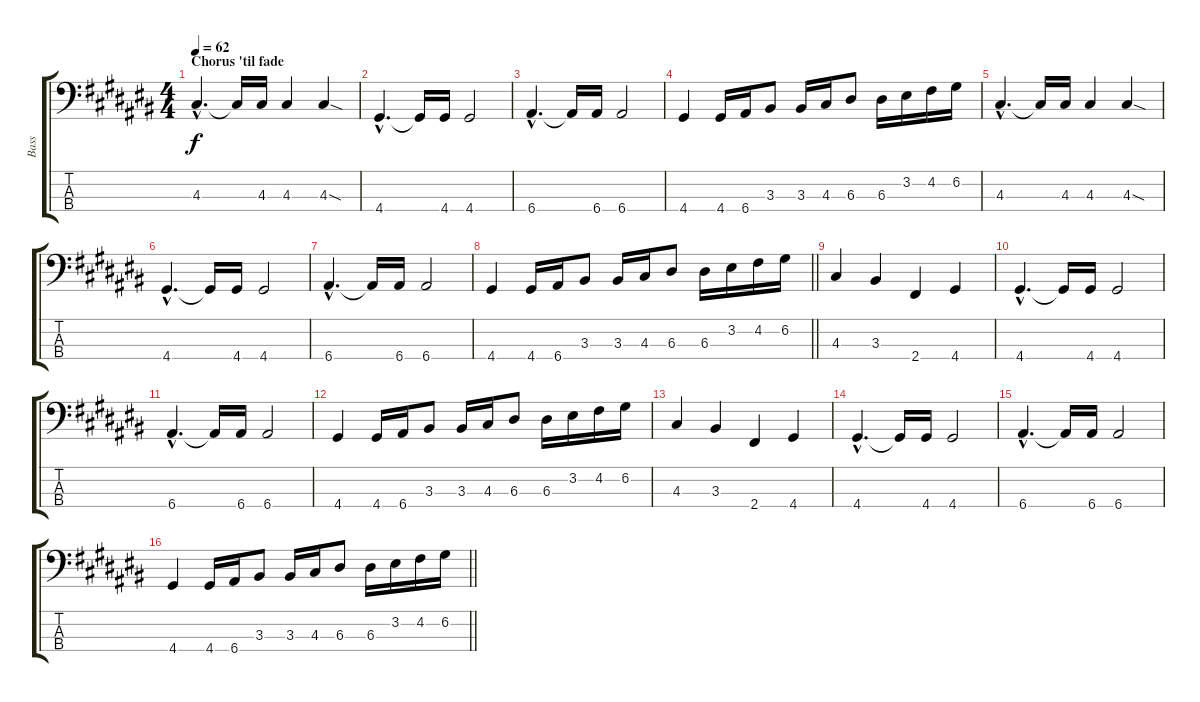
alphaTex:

\track ("Bass" "Bass") {instrument electricbassfinger}
\staff {score tabs}
\tuning (G2 D2 A1 E1) {hide}
\ts (4 4)
\section ("" "Chorus 'til fade")
\tempo 62
\clef f4
\ks c#
4.3{hac}.4{d dy f} 4.3{t}.16 4.3.16 4.3.4 4.3{sod}.4 |
4.4{hac}.4{d} 4.4{t}.16 4.4.16 4.4.2 |
6.4{hac}.4{d} 6.4{t}.16 6.4.16 6.4.2 |
4.4.4 4.4.16 6.4.16 3.3.8 3.3.16 4.3.16 6.3.8 6.3.16 3.2.16 4.2.16 6.2.16 |
4.3{hac}.4{d} 4.3{t}.16 4.3.16 4.3.4 4.3{sod}.4 |
4.4{hac}.4{d} 4.4{t}.16 4.4.16 4.4.2 |
6.4{hac}.4{d} 6.4{t}.16 6.4.16 6.4.2 |
\barLineRight lightlight
4.4.4 4.4.16 6.4.16 3.3.8 3.3.16 4.3.16 6.3.8 6.3.16 3.2.16 4.2.16 6.2.16 |
4.3.4 3.3.4 2.4.4 4.4.4 |
4.4{hac}.4{d} 4.4{t}.16 4.4.16 4.4.2 |
6.4{hac}.4{d} 6.4{t}.16 6.4.16 6.4.2 |
4.4.4 4.4.16 6.4.16 3.3.8 3.3.16{volume 15} 4.3.16 6.3.8 6.3.16 3.2.16 4.2.16 6.2.16 |
4.3.4{volume 14} 3.3.4 2.4.4{volume 13} 4.4.4 |
4.4{hac}.4{d volume 12} 4.4{t}.16 4.4.16 4.4.2{volume 11} |
6.4{hac}.4{d volume 10} 6.4{t}.16 6.4.16 6.4.2{volume 9} |
\barLineRight lightlight
4.4.4{volume 8} 4.4.16 6.4.16 3.3.8 3.3.16{volume 7} 4.3.16 6.3.8 6.3.16 3.2.16 4.2.16 6.2.16
